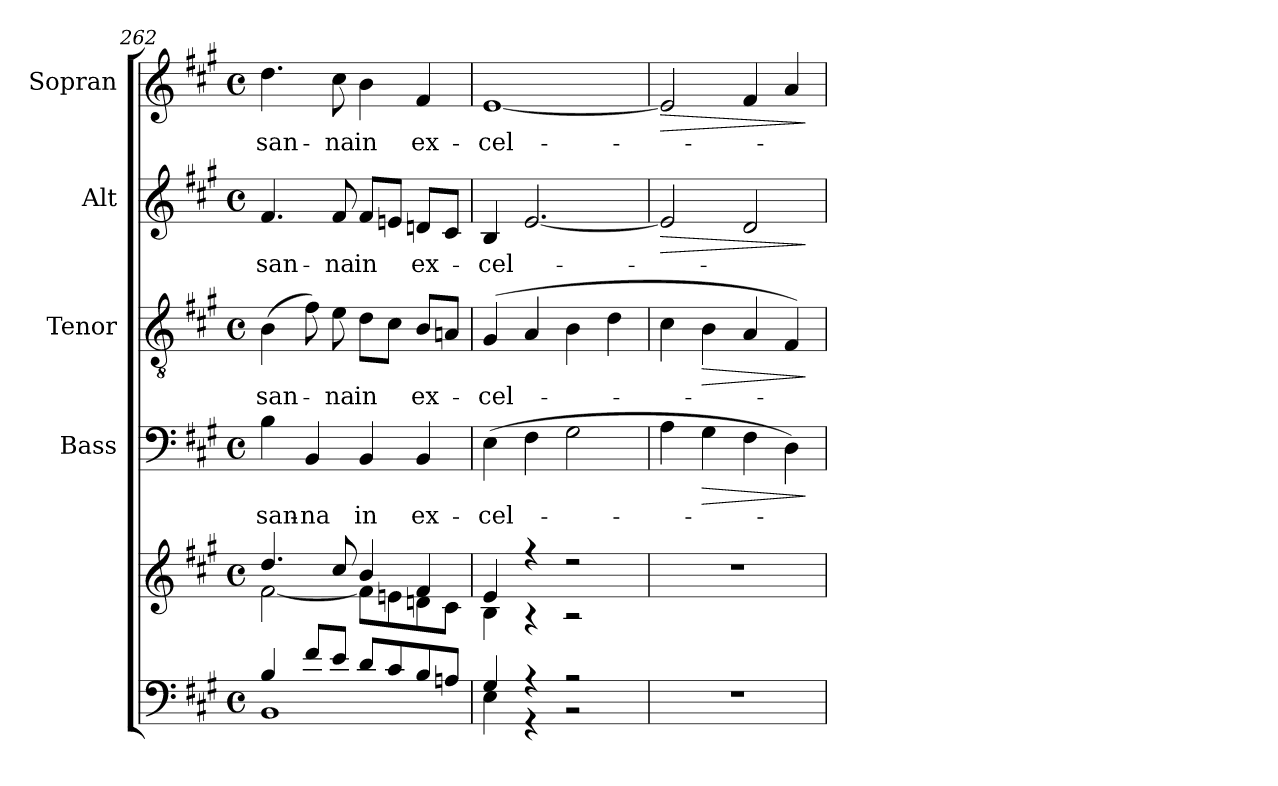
**kern	**kern	**kern	**text	**dynam	**kern	**text	**dynam	**kern	**text	**dynam	**kern	**text	**dynam
*part5	*part5	*part4	*part4	*part4	*part3	*part3	*part3	*part2	*part2	*part2	*part1	*part1	*part1
*staff6	*staff5	*staff4	*staff4	*staff4	*staff3	*staff3	*staff3	*staff2	*staff2	*staff2	*staff1	*staff1	*staff1
*	*	*I"Bass	*	*	*I"Tenor	*	*	*I"Alt	*	*	*I"Sopran	*	*
*	*	*I'B.	*	*	*I'T.	*	*	*I'A.	*	*	*I'S.	*	*
*clefF4	*clefG2	*clefF4	*	*	*clefGv2	*	*	*clefG2	*	*	*clefG2	*	*
*k[f#c#g#]	*k[f#c#g#]	*k[f#c#g#]	*	*	*k[f#c#g#]	*	*	*k[f#c#g#]	*	*	*k[f#c#g#]	*	*
*A:	*A:	*A:	*	*	*A:	*	*	*A:	*	*	*A:	*	*
*M4/4	*M4/4	*M4/4	*	*	*M4/4	*	*	*M4/4	*	*	*M4/4	*	*
*met(c)	*met(c)	*met(c)	*	*	*met(c)	*	*	*met(c)	*	*	*met(c)	*	*
=262	=262	=262	=262	=262	=262	=262	=262	=262	=262	=262	=262	=262	=262
*^	*^	*	*	*	*	*	*	*	*	*	*	*	*
!	!	!	!	!	!LO:LY:b	!	!	!LO:LY:b	!	!	!LO:LY:b	!	!	!LO:LY:b	!
4B/	1BB	4.dd/	[<2f#\	4B\	-san-	.	(>4B\	-san-	.	4.f#/	-san-	.	4.dd\	-san-	.
!	!	!	!	!	!LO:LY:b	!	!	!	!	!	!	!	!	!	!
8f#/L	.	.	.	4BB/	-na	.	8f#\)	.	.	.	.	.	.	.	.
!	!	!	!	!	!	!	!	!LO:LY:b	!	!	!LO:LY:b	!	!	!LO:LY:b	!
8e/J	.	8cc#/	.	.	.	.	8e\	-na	.	8f#/	-na	.	8cc#\	-na	.
!	!	!	!	!	!LO:LY:b	!	!	!LO:LY:b	!	!	!LO:LY:b	!	!	!LO:LY:b	!
8d/L	.	4b/	8f#\L]	4BB/	in	.	8d\L	in	.	8f#/L	in	.	4b\	in	.
8c#/	.	.	8en\	.	.	.	8c#\J	.	.	8en/J	.	.	.	.	.
!	!	!	!	!	!LO:LY:b	!	!	!LO:LY:b	!	!	!LO:LY:b	!	!	!LO:LY:b	!
8B/	.	4f#/	8dn\	4BB/	ex-	.	8B/L	ex-	.	8dn/L	ex-	.	4f#/	ex-	.
8An/J	.	.	8c#\J	.	.	.	8An/J	.	.	8c#/J	.	.	.	.	.
=263	=263	=263	=263	=263	=263	=263	=263	=263	=263	=263	=263	=263	=263	=263	=263
!	!	!	!	!	!LO:LY:b	!	!	!LO:LY:b	!	!	!LO:LY:b	!	!	!LO:LY:b	!
4G#/	4E\	4e/	4B\	(>4E\	-cel-	.	(4G#/	-cel-	.	4B/	-cel-	.	[1e	-cel-	.
4r	4r	4r	4r	4F#\	.	.	4A/	.	.	[2.e/	.	.	.	.	.
2r	2r	2r	2r	2G#\	.	.	4B\	.	.	.	.	.	.	.	.
.	.	.	.	.	.	.	4d\	.	.	.	.	.	.	.	.
*v	*v	*	*	*	*	*	*	*	*	*	*	*	*	*	*
*	*v	*v	*	*	*	*	*	*	*	*	*	*	*	*
=264	=264	=264	=264	=264	=264	=264	=264	=264	=264	=264	=264	=264	=264
!	!	!	!	!	!	!	!	!	!	!LO:HP:b	!	!	!LO:HP:b
1r	1r	4A\	.	.	4c#\	.	.	2e/]	.	>	2e/]	.	>
!	!	!	!	!LO:HP:b	!	!	!LO:HP:b	!	!	!	!	!	!
.	.	4G#\	.	>	4B\	.	>	.	.	.	.	.	.
.	.	4F#\	.	.	4A/	.	.	2d/	.	.	4f#/	.	.
.	.	4D\)	.	.	4F#/)	.	.	.	.	.	4a/	.	.
.	.	.	.	]	.	.	]	.	.	]	.	.	]
=	=	=	=	=	=	=	=	=	=	=	=	=	=
*-	*-	*-	*-	*-	*-	*-	*-	*-	*-	*-	*-	*-	*-
